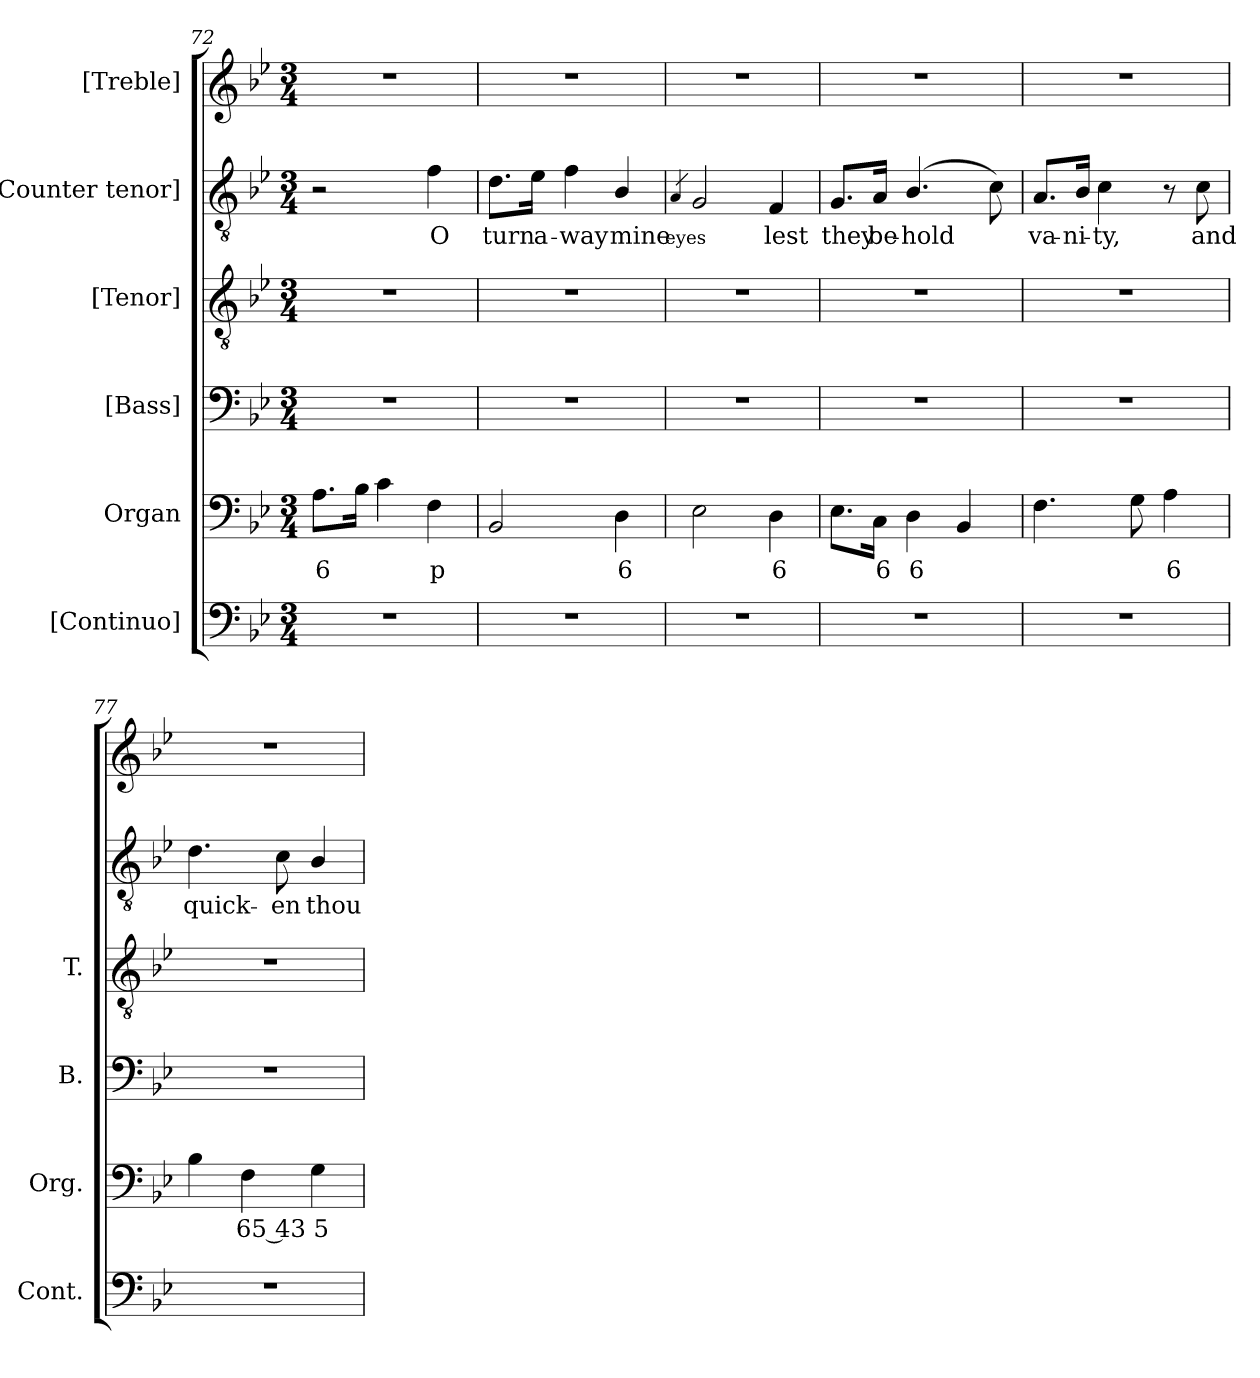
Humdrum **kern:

**kern	**kern	**text	**kern	**kern	**kern	**text	**kern
*part6	*part5	*part5	*part4	*part3	*part2	*part2	*part1
*staff6	*staff5	*staff5	*staff4	*staff3	*staff2	*staff2	*staff1
*I"[Continuo]	*I"Organ	*	*I"[Bass]	*I"[Tenor]	*I"[Counter tenor]	*	*I"[Treble]
*I'Cont.	*I'Org.	*	*I'B.	*I'T.	*	*	*
*clefF4	*clefF4	*	*clefF4	*clefGv2	*clefGv2	*	*clefG2
*	*	*	*	*ITrd7c12	*ITrd7c12	*	*
*k[b-e-]	*k[b-e-]	*	*k[b-e-]	*k[b-e-]	*k[b-e-]	*	*k[b-e-]
*B-:	*B-:	*	*B-:	*B-:	*B-:	*	*B-:
*M3/4	*M3/4	*	*M3/4	*M3/4	*M3/4	*	*M3/4
=72	=72	=72	=72	=72	=72	=72	=72
!LO:N:vis=1	!	!	!	!	!	!	!
!	!	!LO:LY:b:color=#000000	!LO:N:vis=1	!LO:N:vis=1	!	!	!LO:N:vis=1
2.r	8.Ai\L	6	2.r	2.r	2r	.	2.r
.	16B-i\Jk	.	.	.	.	.	.
.	4ci\	.	.	.	.	.	.
!	!	!LO:LY:b:color=#000000	!	!	!	!	!
!	!	!	!	!	!	!LO:LY:b:color=#000000	!
.	4Fi\	p	.	.	4Fi\	O	.
=73	=73	=73	=73	=73	=73	=73	=73
!LO:N:vis=1	!	!	!LO:N:vis=1	!LO:N:vis=1	!	!	!
!	!	!	!	!	!	!LO:LY:b:color=#000000	!LO:N:vis=1
2.r	2BB-i/	.	2.r	2.r	8.Di\L	turn	2.r
!	!	!	!	!	!	!LO:LY:b:color=#000000	!
.	.	.	.	.	16E-i\Jk	a-	.
!	!	!	!	!	!	!LO:LY:b:color=#000000	!
.	.	.	.	.	4Fi\	-way	.
!	!	!LO:LY:b:color=#000000	!	!	!	!	!
!	!	!	!	!	!	!LO:LY:b:color=#000000	!
.	4Di\	6	.	.	4BB-i/	mine	.
!!LO:LB:g=z
=74	=74	=74	=74	=74	=74	=74	=74
!	!	!	!	!	!	!LO:LY:b:color=#000000	!
.	.	.	.	.	4qAAi/	eyes	.
!LO:N:vis=1	!	!	!LO:N:vis=1	!LO:N:vis=1	!	!	!LO:N:vis=1
2.r	2E-i\	.	2.r	2.r	2GGi/	.	2.r
!	!	!LO:LY:b:color=#000000	!	!	!	!	!
!	!	!	!	!	!	!LO:LY:b:color=#000000	!
.	4Di\	6	.	.	4FFi/	lest	.
=75	=75	=75	=75	=75	=75	=75	=75
!LO:N:vis=1	!	!	!LO:N:vis=1	!LO:N:vis=1	!	!	!
!	!	!	!	!	!	!LO:LY:b:color=#000000	!LO:N:vis=1
2.r	8.E-i\L	.	2.r	2.r	8.GGi/L	they	2.r
!	!	!LO:LY:b:color=#000000	!	!	!	!	!
!	!	!	!	!	!	!LO:LY:b:color=#000000	!
.	16Ci\Jk	6	.	.	16AAi/Jk	be-	.
!	!	!LO:LY:b:color=#000000	!	!	!	!	!
!	!	!	!	!	!	!LO:LY:b:color=#000000	!
.	4Di\	6	.	.	(4.BB-i/	-hold	.
.	4BB-i/	.	.	.	.	.	.
.	.	.	.	.	8Ci\)	.	.
=76	=76	=76	=76	=76	=76	=76	=76
!LO:N:vis=1	!	!	!LO:N:vis=1	!LO:N:vis=1	!	!	!
!	!	!	!	!	!	!LO:LY:b:color=#000000	!LO:N:vis=1
2.r	4.Fi\	.	2.r	2.r	8.AAi/L	va-	2.r
!	!	!	!	!	!	!LO:LY:b:color=#000000	!
.	.	.	.	.	16BB-i/Jk	-ni-	.
!	!	!	!	!	!	!LO:LY:b:color=#000000	!
.	.	.	.	.	4Ci\	-ty,	.
.	8Gi\	.	.	.	.	.	.
!	!	!LO:LY:b:color=#000000	!	!	!	!	!
.	4Ai\	6	.	.	8r	.	.
!	!	!	!	!	!	!LO:LY:b:color=#000000	!
.	.	.	.	.	8Ci\	and	.
=77	=77	=77	=77	=77	=77	=77	=77
!LO:N:vis=1	!	!	!LO:N:vis=1	!LO:N:vis=1	!	!	!
!	!	!	!	!	!	!LO:LY:b:color=#000000	!LO:N:vis=1
2.r	4B-i\	.	2.r	2.r	4.Di\	quick-	2.r
!	!	!LO:LY:b:color=#000000	!	!	!	!	!
.	4Fi\	65 43	.	.	.	.	.
!	!	!	!	!	!	!LO:LY:b:color=#000000	!
.	.	.	.	.	8Ci\	-en	.
!	!	!LO:LY:b:color=#000000	!	!	!	!	!
!	!	!	!	!	!	!LO:LY:b:color=#000000	!
.	4Gi\	5	.	.	4BB-i/	thou	.
=	=	=	=	=	=	=	=
*-	*-	*-	*-	*-	*-	*-	*-
